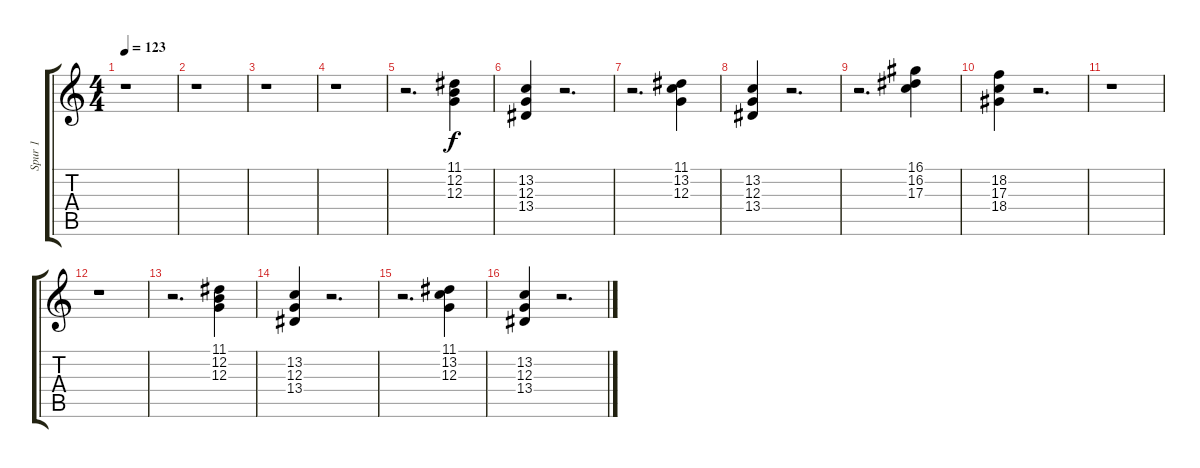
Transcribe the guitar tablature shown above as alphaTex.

\track ("Spur 1" "Spur 1") {instrument brasssection}
\staff {score tabs}
\tuning (E4 B3 G3 D3 A2 E2) {hide}
\ts (4 4)
\tempo 123
\clef g2
\ks c
r.1{dy f} |
r.1 |
r.1 |
r.1 |
r.2{d} (11.1 12.2 12.3).4 |
(13.2 12.3 13.4).4 r.2{d} |
r.2{d} (11.1 13.2 12.3).4 |
(13.2 12.3 13.4).4 r.2{d} |
r.2{d} (16.1 16.2 17.3).4 |
(18.2 17.3 18.4).4 r.2{d} |
r.1 |
r.1 |
r.2{d} (11.1 12.2 12.3).4 |
(13.2 12.3 13.4).4 r.2{d} |
r.2{d} (11.1 13.2 12.3).4 |
(13.2 12.3 13.4).4 r.2{d}
